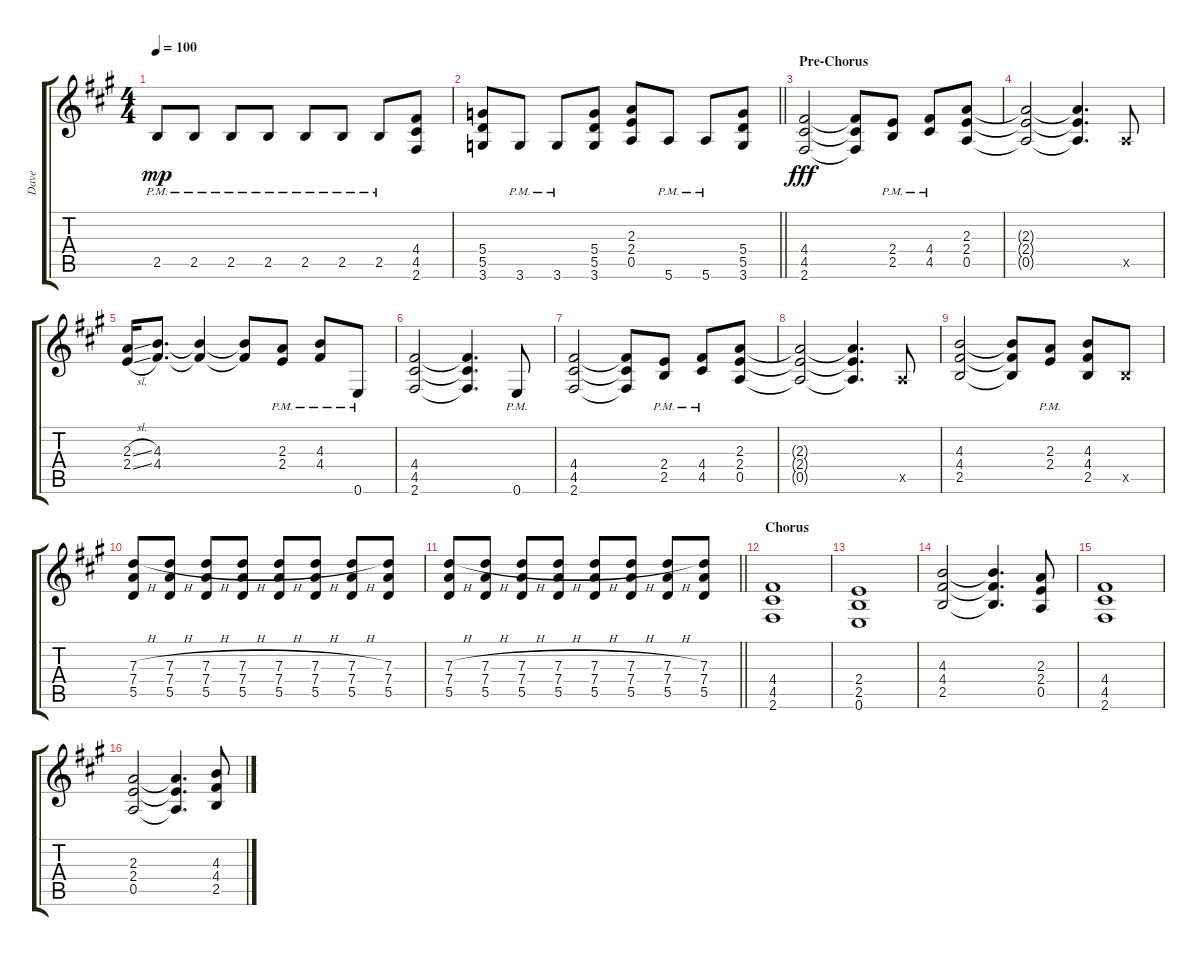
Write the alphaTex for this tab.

\track ("Dave" "Dave") {instrument overdrivenguitar}
\staff {score tabs}
\tuning (E4 B3 G3 D3 A2 E2) {hide}
\ts (4 4)
\tempo 100
\clef g2
\ks a
2.5{pm}.8{dy mp} 2.5{pm}.8 2.5{pm}.8 2.5{pm}.8 2.5{pm}.8 2.5{pm}.8 2.5{pm}.8 (4.4 4.5 2.6).8 |
\barLineRight lightlight
(5.4 5.5 3.6).8 3.6{pm}.8 3.6{pm}.8 (5.4 5.5 3.6).8 (2.3 2.4 0.5).8 5.6{pm}.8 5.6{pm}.8 (5.4 5.5 3.6).8 |
\section ("" "Pre-Chorus")
(4.4 4.5 2.6).2{dy fff} (4.4{t} 4.5{t} 2.6{t}).8 (2.4{pm} 2.5{pm}).8 (4.4{pm} 4.5{pm}).8 (2.3 2.4 0.5).8 |
(2.3{t} 2.4{t} 0.5{t}).2 (2.3{t} 2.4{t} 0.5{t}).4{d} 0.5{x}.8 |
(2.3{sl} 2.4{sl}).16 (4.3 4.4).8{d} (4.3{t} 4.4{t}).4 (4.3{t} 4.4{t}).8 (2.3{pm} 2.4{pm}).8 (4.3{pm} 4.4{pm}).8 0.6{pm}.8 |
(4.4 4.5 2.6).2 (4.4{t} 4.5{t} 2.6{t}).4{d} 0.6{pm}.8 |
(4.4 4.5 2.6).2 (4.4{t} 4.5{t} 2.6{t}).8 (2.4{pm} 2.5{pm}).8 (4.4{pm} 4.5{pm}).8 (2.3 2.4 0.5).8 |
(2.3{t} 2.4{t} 0.5{t}).2 (2.3{t} 2.4{t} 0.5{t}).4{d} 0.5{x}.8 |
(4.3 4.4 2.5).2 (4.3{t} 4.4{t} 2.5{t}).8 (2.3{pm} 2.4{pm}).8 (4.3 4.4 2.5).8 2.5{x}.8 |
(7.3{h} 7.4 5.5).8 (7.3{h} 7.4 5.5).8 (7.3{h} 7.4 5.5).8 (7.3{h} 7.4 5.5).8 (7.3{h} 7.4 5.5).8 (7.3{h} 7.4 5.5).8 (7.3{h} 7.4 5.5).8 (7.3 7.4 5.5).8 |
\barLineRight lightlight
(7.3{h} 7.4 5.5).8 (7.3{h} 7.4 5.5).8 (7.3{h} 7.4 5.5).8 (7.3{h} 7.4 5.5).8 (7.3{h} 7.4 5.5).8 (7.3{h} 7.4 5.5).8 (7.3{h} 7.4 5.5).8 (7.3 7.4 5.5).8 |
\section ("" "Chorus")
(4.4 4.5 2.6).1 |
(2.4 2.5 0.6).1 |
(4.3 4.4 2.5).2 (4.3{t} 4.4{t} 2.5{t}).4{d} (2.3 2.4 0.5).8 |
(4.4 4.5 2.6).1 |
(2.3 2.4 0.5).2 (2.3{t} 2.4{t} 0.5{t}).4{d} (4.3 4.4 2.5).8
